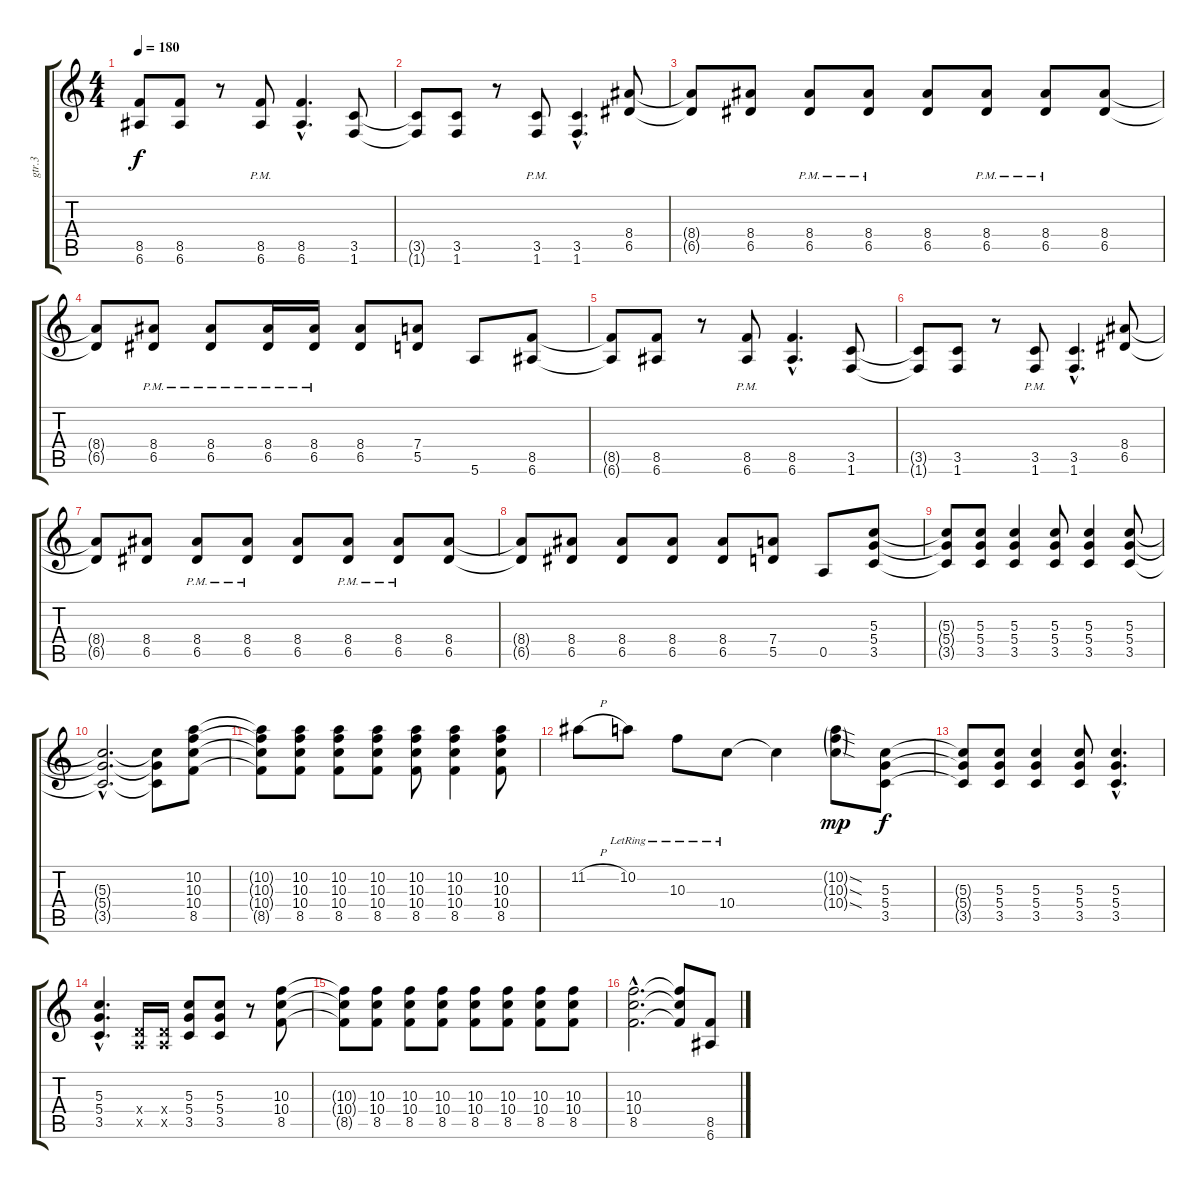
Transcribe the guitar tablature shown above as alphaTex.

\track ("gtr.3" "gtr.3") {instrument distortionguitar}
\staff {score tabs}
\tuning (E4 B3 G3 D3 A2 E2) {hide}
\ts (4 4)
\tempo 180
\clef g2
\ks c
(8.5{t} 6.6{t}).8{dy f} (8.5 6.6).8 r.8 (8.5{pm} 6.6{pm}).8 (8.5{hac} 6.6{hac}).4{d} (3.5 1.6).8 |
(3.5{t} 1.6{t}).8 (3.5 1.6).8 r.8 (3.5{pm} 1.6{pm}).8 (3.5{hac} 1.6{hac}).4{d} (8.4 6.5).8 |
(8.4{t} 6.5{t}).8 (8.4 6.5).8 (8.4{pm} 6.5{pm}).8 (8.4{pm} 6.5{pm}).8 (8.4 6.5).8 (8.4{pm} 6.5{pm}).8 (8.4{pm} 6.5{pm}).8 (8.4 6.5).8 |
(8.4{t} 6.5{t}).8 (8.4{pm} 6.5{pm}).8 (8.4{pm} 6.5{pm}).8 (8.4{pm} 6.5{pm}).16 (8.4{pm} 6.5{pm}).16 (8.4 6.5).8 (7.4 5.5).8 5.6.8 (8.5 6.6).8 |
(8.5{t} 6.6{t}).8 (8.5 6.6).8 r.8 (8.5{pm} 6.6{pm}).8 (8.5{hac} 6.6{hac}).4{d} (3.5 1.6).8 |
(3.5{t} 1.6{t}).8 (3.5 1.6).8 r.8 (3.5{pm} 1.6{pm}).8 (3.5{hac} 1.6{hac}).4{d} (8.4 6.5).8 |
(8.4{t} 6.5{t}).8 (8.4 6.5).8 (8.4{pm} 6.5{pm}).8 (8.4{pm} 6.5{pm}).8 (8.4 6.5).8 (8.4{pm} 6.5{pm}).8 (8.4{pm} 6.5{pm}).8 (8.4 6.5).8 |
(8.4{t} 6.5{t}).8 (8.4 6.5).8 (8.4 6.5).8 (8.4 6.5).8 (8.4 6.5).8 (7.4 5.5).8 0.5.8 (5.3 5.4 3.5).8 |
(5.3{t} 5.4{t} 3.5{t}).8 (5.3 5.4 3.5).8 (5.3 5.4 3.5).4 (5.3 5.4 3.5).8 (5.3 5.4 3.5).4 (5.3 5.4 3.5).8 |
(5.3{hac t} 5.4{hac t} 3.5{hac t}).2{d} (5.3{t} 5.4{t} 3.5{t}).8 (10.2 10.3 10.4 8.5).8 |
(10.2{t} 10.3{t} 10.4{t} 8.5{t}).8 (10.2 10.3 10.4 8.5).8 (10.2 10.3 10.4 8.5).8 (10.2 10.3 10.4 8.5).8 (10.2 10.3 10.4 8.5).8 (10.2 10.3 10.4 8.5).4 (10.2 10.3 10.4 8.5).8 |
11.2{h}.8 10.2{lr}.8 10.3{lr}.8 10.4{lr}.8 10.4{t}.4 (10.2{sod g} 10.3{sod g} 10.4{sod g}).8{dy mp} (5.3 5.4 3.5).8{dy f} |
(5.3{t} 5.4{t} 3.5{t}).8 (5.3 5.4 3.5).8 (5.3 5.4 3.5).4 (5.3 5.4 3.5).8 (5.3{hac} 5.4{hac} 3.5{hac}).4{d} |
(5.3{hac} 5.4{hac} 3.5{hac}).4{d} (0.4{x} 0.5{x}).16 (0.4{x} 0.5{x}).16 (5.3 5.4 3.5).8 (5.3 5.4 3.5).8 r.8 (10.3 10.4 8.5).8 |
(10.3{t} 10.4{t} 8.5{t}).8 (10.3 10.4 8.5).8 (10.3 10.4 8.5).8 (10.3 10.4 8.5).8 (10.3 10.4 8.5).8 (10.3 10.4 8.5).8 (10.3 10.4 8.5).8 (10.3 10.4 8.5).8 |
(10.3{hac} 10.4{hac} 8.5{hac}).2{d} (10.3{t} 10.4{t} 8.5{t}).8 (8.5 6.6).8
